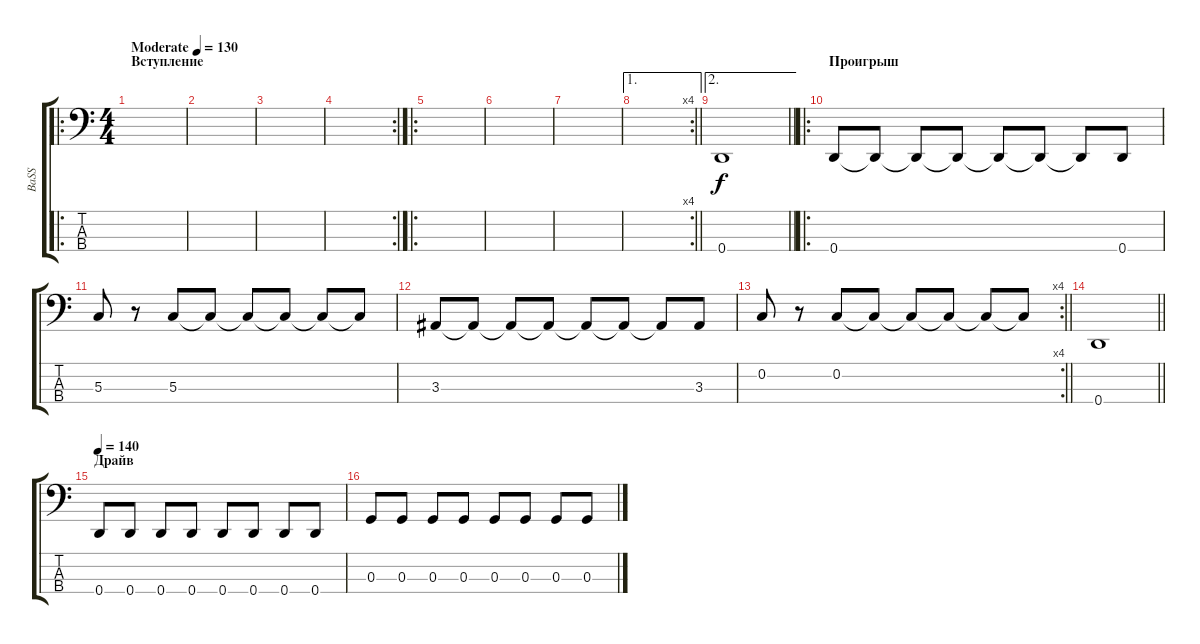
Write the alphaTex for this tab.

\track ("BaSS" "BaSS") {instrument electricbassfinger}
\staff {score tabs}
\tuning (F2 C2 G1 D1) {hide}
\ro
\ts (4 4)
\section ("" "Вступление")
\tempo (130 "Moderate")
\clef f4
\ks c
|
|
|
\rc 2
|
\ro
|
|
|
\ae 1
\rc 4
\barLineRight lightlight
|
\ae 2
\barLineRight lightlight
0.4.1 |
\ro
\section ("" "Проигрыш")
0.4.8 0.4{t}.8 0.4{t}.8 0.4{t}.8 0.4{t}.8 0.4{t}.8 0.4{t}.8 0.4.8 |
5.3.8 r.8 5.3.8 5.3{t}.8 5.3{t}.8 5.3{t}.8 5.3{t}.8 5.3{t}.8 |
3.3.8 3.3{t}.8 3.3{t}.8 3.3{t}.8 3.3{t}.8 3.3{t}.8 3.3{t}.8 3.3.8 |
\rc 4
\barLineRight lightlight
0.2.8 r.8 0.2.8 0.2{t}.8 0.2{t}.8 0.2{t}.8 0.2{t}.8 0.2{t}.8 |
\barLineRight lightlight
0.4.1 |
\section ("" "Драйв")
\tempo 135
\tempo 140
0.4.8 0.4.8 0.4.8 0.4.8 0.4.8 0.4.8 0.4.8 0.4.8 |
0.3.8 0.3.8 0.3.8 0.3.8 0.3.8 0.3.8 0.3.8 0.3.8
